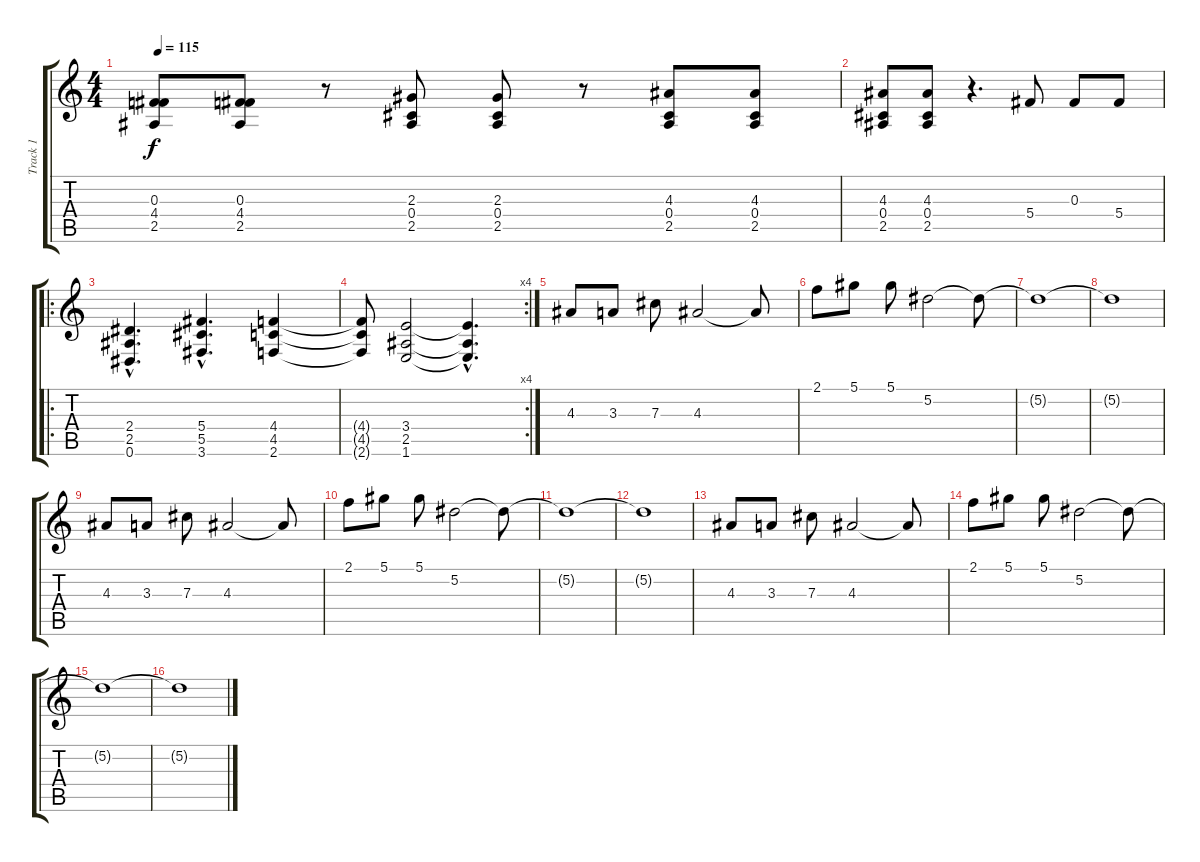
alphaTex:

\track ("Track 1" "Track 1") {instrument distortionguitar}
\staff {score tabs}
\tuning (Eb4 Bb3 Gb3 Db3 Ab2 Eb2) {hide}
\ts (4 4)
\tempo 115
\clef g2
\ks c
(0.3 4.4 2.5).8{dy f instrument electricguitarclean} (0.3 4.4 2.5).8 r.8 (2.3 0.4 2.5).8 (2.3 0.4 2.5).8 r.8 (4.3 0.4 2.5).8 (4.3 0.4 2.5).8 |
(4.3 0.4 2.5).8 (4.3 0.4 2.5).8 r.4{d} 5.4.8 0.3.8 5.4.8 |
\ro
(2.4{hac} 2.5{hac} 0.6{hac}).4{d instrument distortionguitar} (5.4{hac} 5.5{hac} 3.6{hac}).4{d} (4.4 4.5 2.6).4 |
\rc 4
(4.4{t} 4.5{t} 2.6{t}).8 (3.4 2.5 1.6).2 (3.4{hac t} 2.5{hac t} 1.6{hac t}).4{d} |
4.3.8 3.3.8 7.3.8 4.3.2 4.3{t}.8 |
2.1.8 5.1.8 5.1.8 5.2.2 5.2{t}.8 |
5.2{t}.1 |
5.2{t}.1 |
4.3.8 3.3.8 7.3.8 4.3.2 4.3{t}.8 |
2.1.8 5.1.8 5.1.8 5.2.2 5.2{t}.8 |
5.2{t}.1 |
5.2{t}.1 |
4.3.8 3.3.8 7.3.8 4.3.2 4.3{t}.8 |
2.1.8 5.1.8 5.1.8 5.2.2 5.2{t}.8 |
5.2{t}.1 |
5.2{t}.1
